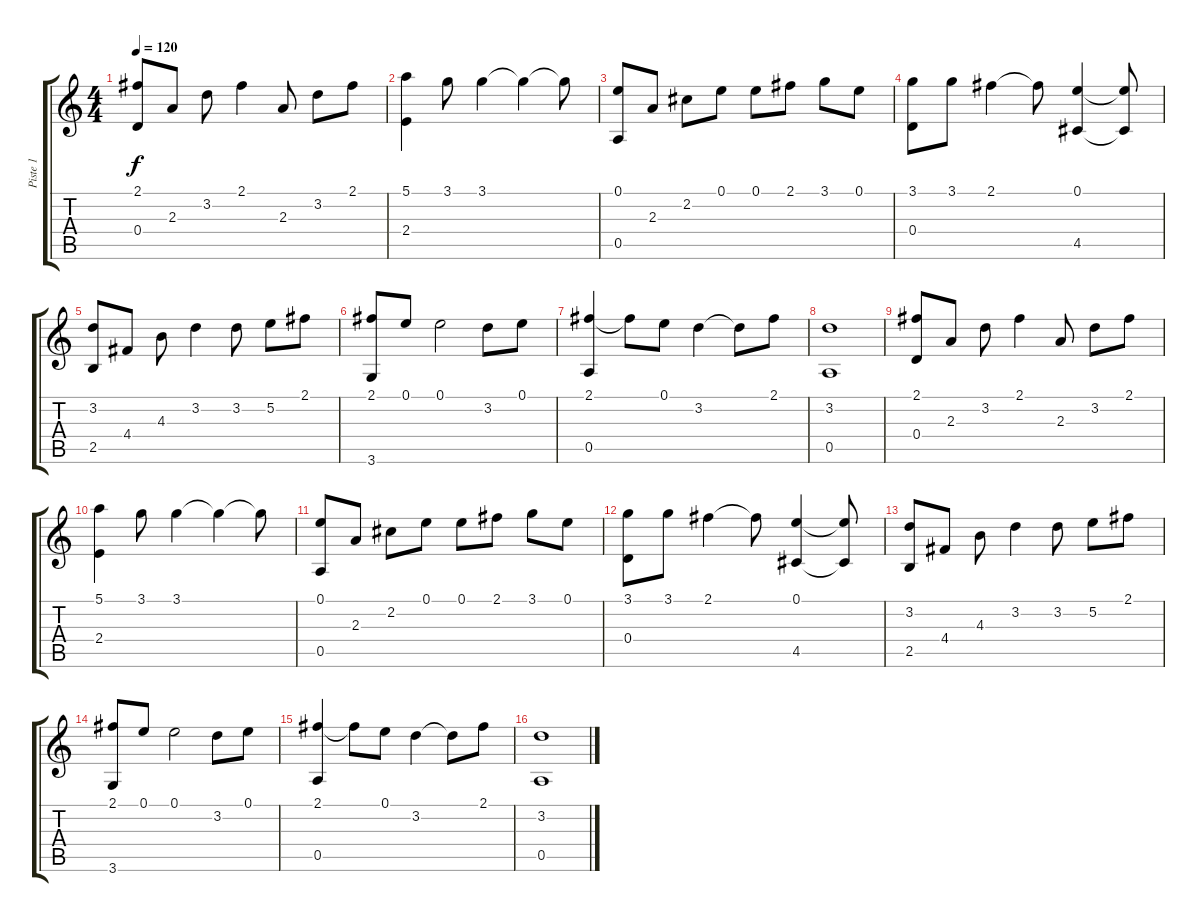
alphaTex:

\track ("Piste 1" "Piste 1") {instrument acousticguitarnylon}
\staff {score tabs}
\tuning (E4 B3 G3 D3 A2 E2) {hide}
\ts (4 4)
\tempo 120
\clef g2
\ks c
(2.1 0.4).8{dy f} 2.3.8 3.2.8 2.1.4 2.3.8 3.2.8 2.1.8 |
(5.1 2.4).4 3.1.8 3.1.4 3.1{t}.4 3.1{t}.8 |
(0.1 0.5).8 2.3.8 2.2.8 0.1.8 0.1.8 2.1.8 3.1.8 0.1.8 |
(3.1 0.4).8 3.1.8 2.1.4 2.1{t}.8 (0.1 4.5).4 (0.1{t} 4.5{t}).8 |
(3.2 2.5).8 4.4.8 4.3.8 3.2.4 3.2.8 5.2.8 2.1.8 |
(2.1 3.6).8 0.1.8 0.1.2 3.2.8 0.1.8 |
(2.1 0.5).4 2.1{t}.8 0.1.8 3.2.4 3.2{t}.8 2.1.8 |
(3.2 0.5).1 |
(2.1 0.4).8 2.3.8 3.2.8 2.1.4 2.3.8 3.2.8 2.1.8 |
(5.1 2.4).4 3.1.8 3.1.4 3.1{t}.4 3.1{t}.8 |
(0.1 0.5).8 2.3.8 2.2.8 0.1.8 0.1.8 2.1.8 3.1.8 0.1.8 |
(3.1 0.4).8 3.1.8 2.1.4 2.1{t}.8 (0.1 4.5).4 (0.1{t} 4.5{t}).8 |
(3.2 2.5).8 4.4.8 4.3.8 3.2.4 3.2.8 5.2.8 2.1.8 |
(2.1 3.6).8 0.1.8 0.1.2 3.2.8 0.1.8 |
(2.1 0.5).4 2.1{t}.8 0.1.8 3.2.4 3.2{t}.8 2.1.8 |
(3.2 0.5).1
